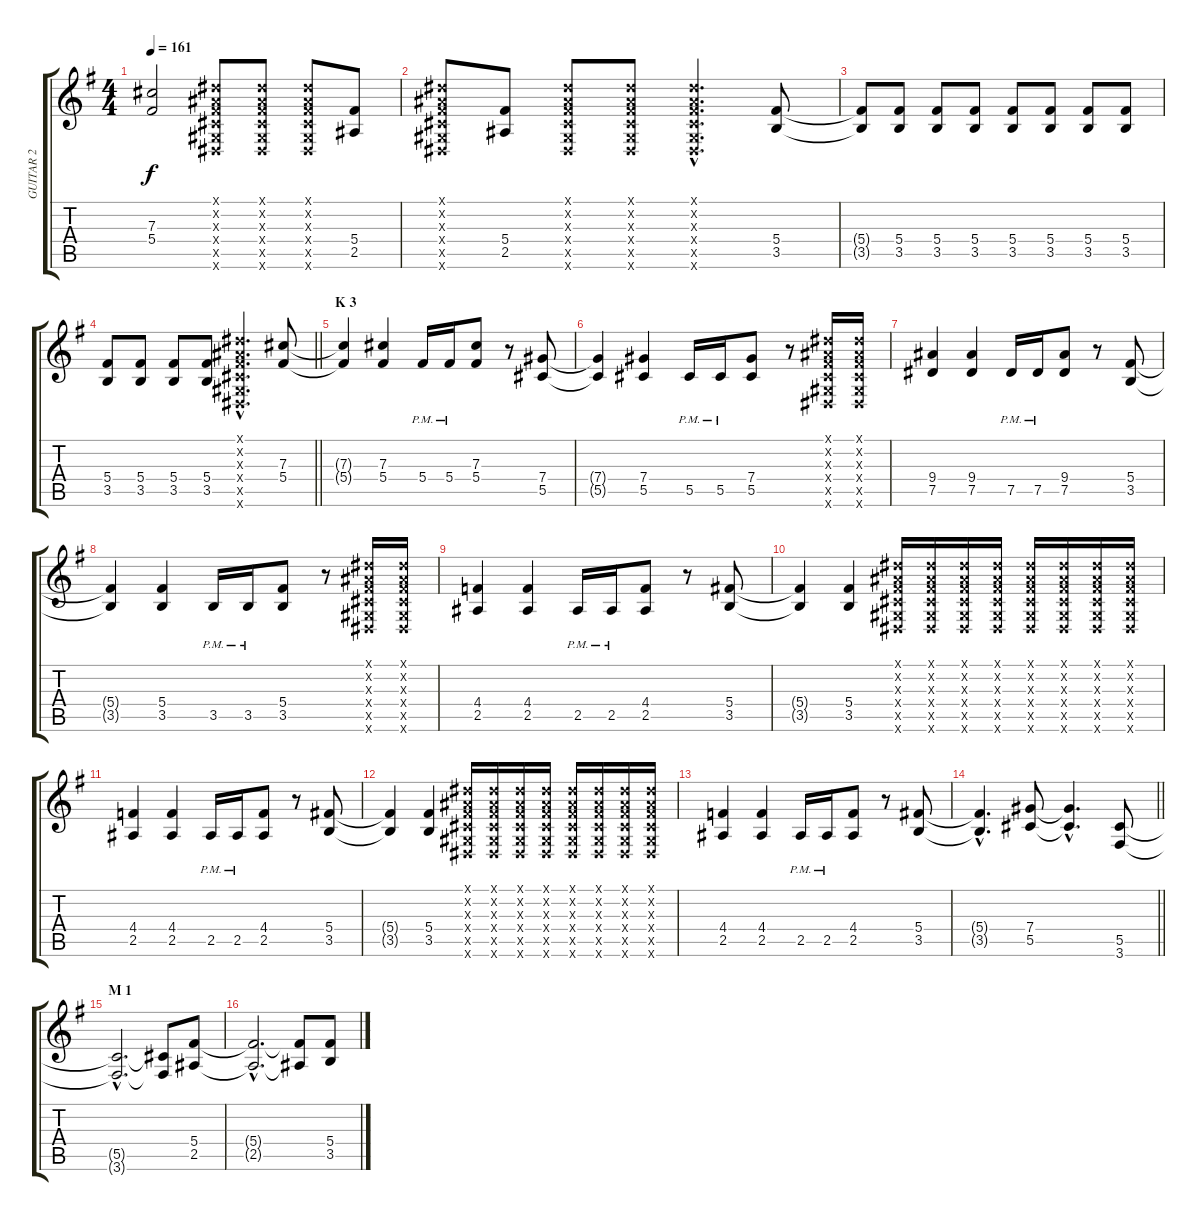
\track ("GUITAR 2" "GUITAR 2") {instrument distortionguitar}
\staff {score tabs}
\tuning (Eb4 Bb3 Gb3 Db3 Ab2 Eb2) {hide}
\ts (4 4)
\tempo 161
\clef g2
\ks g
(7.3 5.4).2{dy f} (0.1{x} 0.2{x} 0.3{x} 0.4{x} 0.5{x} 0.6{x}).8 (0.1{x} 0.2{x} 0.3{x} 0.4{x} 0.5{x} 0.6{x}).8 (0.1{x} 0.2{x} 0.3{x} 0.4{x} 0.5{x} 0.6{x}).8 (5.4 2.5).8 |
(0.1{x} 0.2{x} 0.3{x} 0.4{x} 0.5{x} 0.6{x}).8 (5.4 2.5).8 (0.1{x} 0.2{x} 0.3{x} 0.4{x} 0.5{x} 0.6{x}).8 (0.1{x} 0.2{x} 0.3{x} 0.4{x} 0.5{x} 0.6{x}).8 (0.1{hac x} 0.2{hac x} 0.3{hac x} 0.4{hac x} 0.5{hac x} 0.6{hac x}).4{d} (5.4 3.5).8 |
(5.4{t} 3.5{t}).8 (5.4 3.5).8 (5.4 3.5).8 (5.4 3.5).8 (5.4 3.5).8 (5.4 3.5).8 (5.4 3.5).8 (5.4 3.5).8 |
\barLineRight lightlight
(5.4 3.5).8 (5.4 3.5).8 (5.4 3.5).8 (5.4 3.5).8 (0.1{hac x} 0.2{hac x} 0.3{hac x} 0.4{hac x} 0.5{hac x} 0.6{hac x}).4{d} (7.3 5.4).8 |
\section ("" "K 3")
(7.3{t} 5.4{t}).4 (7.3 5.4).4 5.4{pm}.16 5.4{pm}.16 (7.3 5.4).8 r.8 (7.4 5.5).8 |
(7.4{t} 5.5{t}).4 (7.4 5.5).4 5.5{pm}.16 5.5{pm}.16 (7.4 5.5).8 r.8 (0.1{x} 0.2{x} 0.3{x} 0.4{x} 0.5{x} 0.6{x}).16 (0.1{x} 0.2{x} 0.3{x} 0.4{x} 0.5{x} 0.6{x}).16 |
(9.4 7.5).4 (9.4 7.5).4 7.5{pm}.16 7.5{pm}.16 (9.4 7.5).8 r.8 (5.4 3.5).8 |
(5.4{t} 3.5{t}).4 (5.4 3.5).4 3.5{pm}.16 3.5{pm}.16 (5.4 3.5).8 r.8 (0.1{x} 0.2{x} 0.3{x} 0.4{x} 0.5{x} 0.6{x}).16 (0.1{x} 0.2{x} 0.3{x} 0.4{x} 0.5{x} 0.6{x}).16 |
(4.4 2.5).4 (4.4 2.5).4 2.5{pm}.16 2.5{pm}.16 (4.4 2.5).8 r.8 (5.4 3.5).8 |
(5.4{t} 3.5{t}).4 (5.4 3.5).4 (0.1{x} 0.2{x} 0.3{x} 0.4{x} 0.5{x} 0.6{x}).16 (0.1{x} 0.2{x} 0.3{x} 0.4{x} 0.5{x} 0.6{x}).16 (0.1{x} 0.2{x} 0.3{x} 0.4{x} 0.5{x} 0.6{x}).16 (0.1{x} 0.2{x} 0.3{x} 0.4{x} 0.5{x} 0.6{x}).16 (0.1{x} 0.2{x} 0.3{x} 0.4{x} 0.5{x} 0.6{x}).16 (0.1{x} 0.2{x} 0.3{x} 0.4{x} 0.5{x} 0.6{x}).16 (0.1{x} 0.2{x} 0.3{x} 0.4{x} 0.5{x} 0.6{x}).16 (0.1{x} 0.2{x} 0.3{x} 0.4{x} 0.5{x} 0.6{x}).16 |
(4.4 2.5).4 (4.4 2.5).4 2.5{pm}.16 2.5{pm}.16 (4.4 2.5).8 r.8 (5.4 3.5).8 |
(5.4{t} 3.5{t}).4 (5.4 3.5).4 (0.1{x} 0.2{x} 0.3{x} 0.4{x} 0.5{x} 0.6{x}).16 (0.1{x} 0.2{x} 0.3{x} 0.4{x} 0.5{x} 0.6{x}).16 (0.1{x} 0.2{x} 0.3{x} 0.4{x} 0.5{x} 0.6{x}).16 (0.1{x} 0.2{x} 0.3{x} 0.4{x} 0.5{x} 0.6{x}).16 (0.1{x} 0.2{x} 0.3{x} 0.4{x} 0.5{x} 0.6{x}).16 (0.1{x} 0.2{x} 0.3{x} 0.4{x} 0.5{x} 0.6{x}).16 (0.1{x} 0.2{x} 0.3{x} 0.4{x} 0.5{x} 0.6{x}).16 (0.1{x} 0.2{x} 0.3{x} 0.4{x} 0.5{x} 0.6{x}).16 |
(4.4 2.5).4 (4.4 2.5).4 2.5{pm}.16 2.5{pm}.16 (4.4 2.5).8 r.8 (5.4 3.5).8 |
\barLineRight lightlight
(5.4{hac t} 3.5{hac t}).4{d} (7.4 5.5).8 (7.4{hac t} 5.5{hac t}).4{d} (5.5 3.6).8 |
\section ("" "M 1")
(5.5{hac t} 3.6{hac t}).2{d} (5.5{t} 3.6{t}).8 (5.4 2.5).8 |
(5.4{hac t} 2.5{hac t}).2{d} (5.4{t} 2.5{t}).8 (5.4 3.5).8
